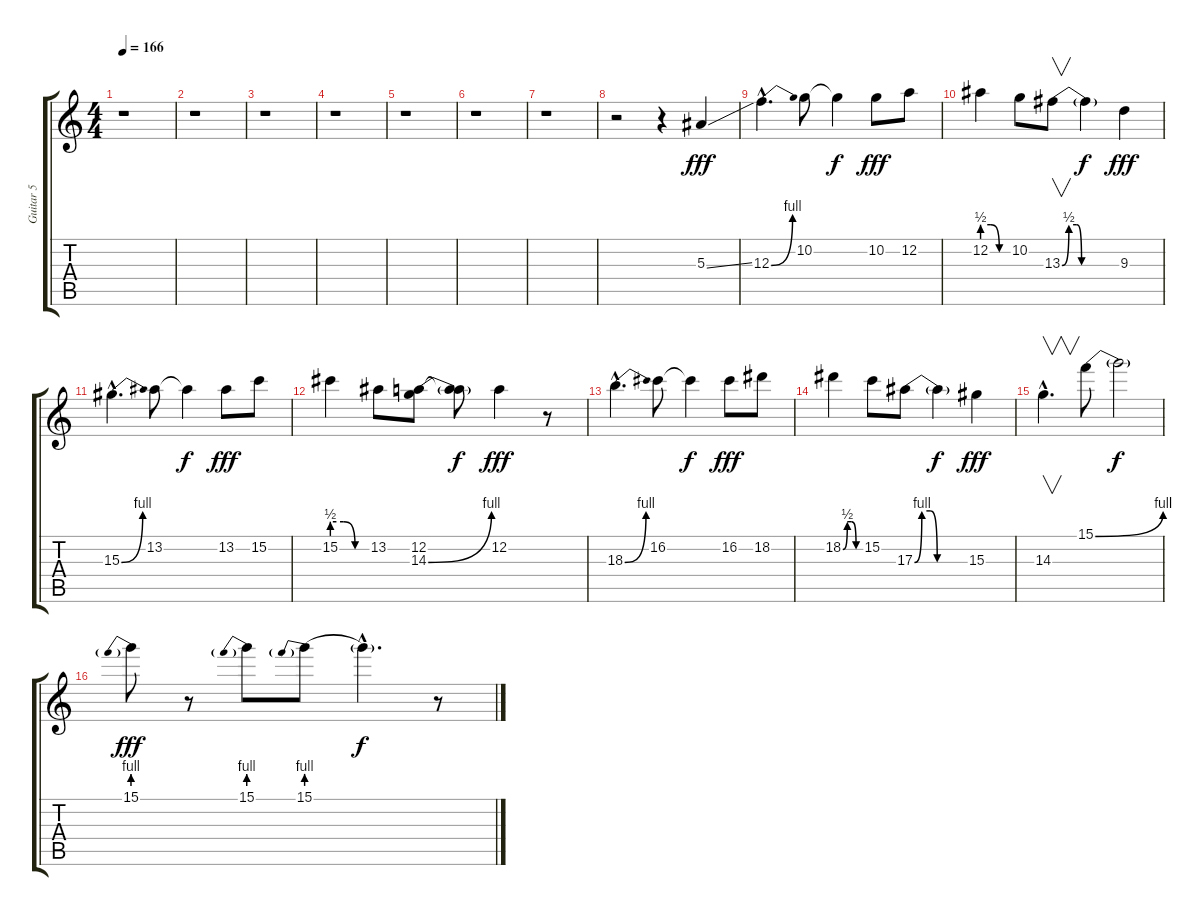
\track ("Guitar 5" "Guitar 5") {instrument distortionguitar}
\staff {score tabs}
\tuning (D4 A3 F3 C3 G2 C2) {hide}
\ts (4 4)
\tempo 166
\clef g2
\ks c
r.1{dy fff} |
r.1 |
r.1 |
r.1 |
r.1 |
r.1 |
r.1 |
r.2 r.4 5.3{ss}.4 |
12.3{be (bend 0 0 60 4) hac}.4{d} 10.2.8 10.2{t}.4{dy f} 10.2.8{dy fff} 12.2.8 |
12.2{be (custom 0 2 20 2 40 0 60 0)}.4 10.2.8 13.3{be (custom 0 0 7 2 15 2 20 0 60 0)}.8{v} 13.3{t}.4{dy f} 9.3.4{dy fff} |
15.3{be (bend 0 0 60 4) hac}.4{d} 13.2.8 13.2{t}.4{dy f} 13.2.8{dy fff} 15.2.8 |
15.2{be (custom 0 2 20 2 40 0 60 0)}.4 13.2.8 (12.2 14.3{be (bend 0 0 60 4)}).8 (12.2{t} 14.3{t}).8{dy f} 12.2.4{dy fff} r.8 |
18.3{be (bend 0 0 60 4) hac}.4{d} 16.2.8 16.2{t}.4{dy f} 16.2.8{dy fff} 18.2.8 |
18.2{be (custom 0 0 15 2 30 2 45 0 60 0)}.4 15.2.8 17.3{be (custom 0 0 8 4 17 4 25 0 60 0)}.8 17.3{t}.4{dy f} 15.3.4{dy fff} |
14.3{hac}.4{v d} 15.1{be (bend 0 0 60 4)}.8 15.1{t}.2{dy f} |
15.1{be (prebend 0 4 60 4)}.8{dy fff} r.8 15.1{be (prebend 0 4 60 4)}.8 15.1{be (prebend 0 4 60 4)}.8 15.1{hac t}.4{d dy f} r.8
